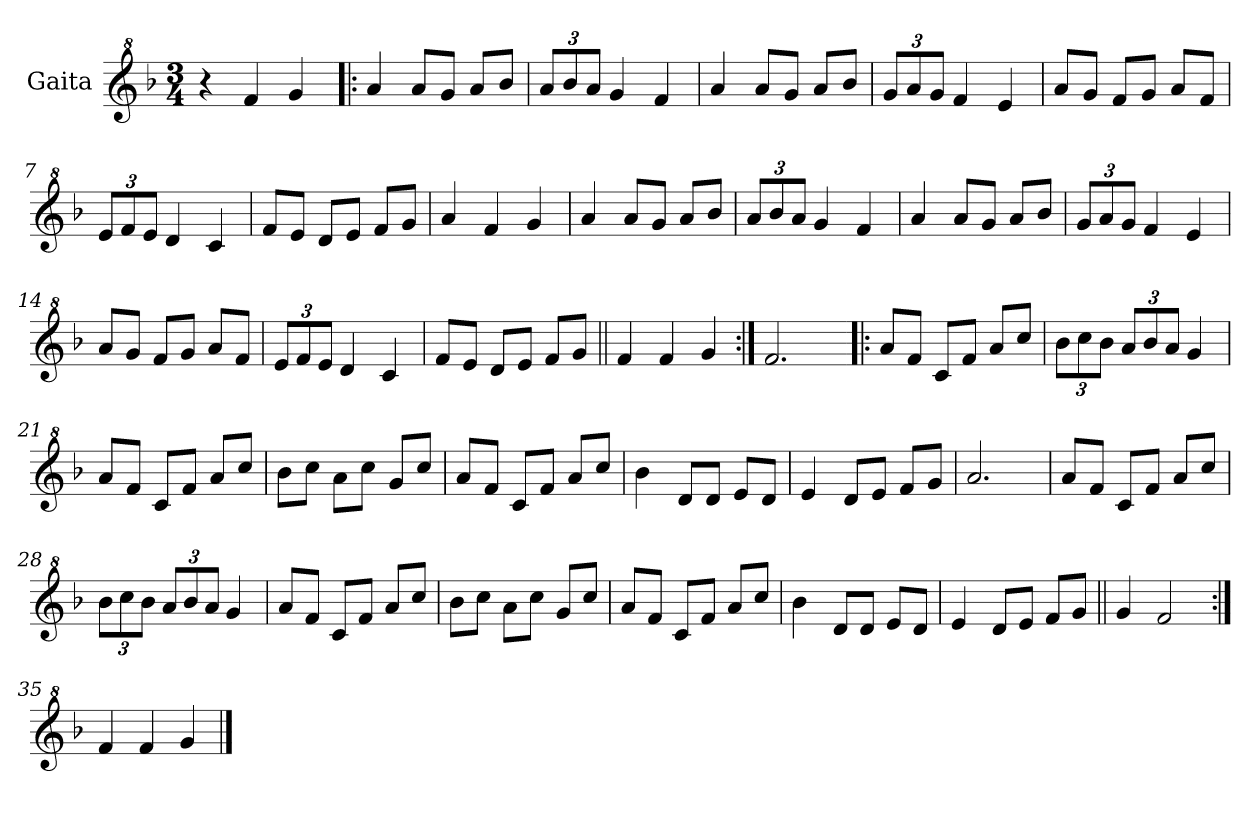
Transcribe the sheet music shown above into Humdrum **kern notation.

**kern
*part1
*staff1
*I"Gaita
*clefG^2
*k[b-]
*M3/4
*MM172
=1
4r
4ff/
4gg/
=2!|:
4aa/
8aa/L
8gg/J
8aa/L
8bb-/J
=3
*Xbrackettup
12aa/L
12bb-/
12aa/J
4gg/
4ff/
=4
4aa/
8aa/L
8gg/J
8aa/L
8bb-/J
=5
12gg/L
12aa/
12gg/J
4ff/
4ee/
=6
8aa/L
8gg/J
8ff/L
8gg/J
8aa/L
8ff/J
=7
12ee/L
12ff/
12ee/J
4dd/
4cc/
=8
8ff/L
8ee/J
8dd/L
8ee/J
8ff/L
8gg/J
!!LO:LB:g=z
=9
4aa/
4ff/
4gg/
=10
4aa/
8aa/L
8gg/J
8aa/L
8bb-/J
=11
12aa/L
12bb-/
12aa/J
4gg/
4ff/
=12
4aa/
8aa/L
8gg/J
8aa/L
8bb-/J
=13
12gg/L
12aa/
12gg/J
4ff/
4ee/
=14
8aa/L
8gg/J
8ff/L
8gg/J
8aa/L
8ff/J
=15
12ee/L
12ff/
12ee/J
4dd/
4cc/
=16
8ff/L
8ee/J
8dd/L
8ee/J
8ff/L
8gg/J
!!LO:LB:g=z
=17||
4ff/
4ff/
4gg/
=18:|!
2.ff/
=19!|:
8aa/L
8ff/J
8cc/L
8ff/J
8aa/L
8ccc/J
=20
12bb-\L
12ccc\
12bb-\J
12aa/L
12bb-/
12aa/J
4gg/
=21
8aa/L
8ff/J
8cc/L
8ff/J
8aa/L
8ccc/J
=22
8bb-\L
8ccc\J
8aa\L
8ccc\J
8gg/L
8ccc/J
=23
8aa/L
8ff/J
8cc/L
8ff/J
8aa/L
8ccc/J
=24
4bb-\
8dd/L
8dd/J
8ee/L
8dd/J
!!LO:LB:g=z
=25
4ee/
8dd/L
8ee/J
8ff/L
8gg/J
=26
2.aa/
=27
8aa/L
8ff/J
8cc/L
8ff/J
8aa/L
8ccc/J
=28
12bb-\L
12ccc\
12bb-\J
12aa/L
12bb-/
12aa/J
4gg/
=29
8aa/L
8ff/J
8cc/L
8ff/J
8aa/L
8ccc/J
=30
8bb-\L
8ccc\J
8aa\L
8ccc\J
8gg/L
8ccc/J
=31
8aa/L
8ff/J
8cc/L
8ff/J
8aa/L
8ccc/J
=32
4bb-\
8dd/L
8dd/J
8ee/L
8dd/J
!!LO:LB:g=z
=33
4ee/
8dd/L
8ee/J
8ff/L
8gg/J
=34||
4gg/
2ff/
=35:|!
4ff/
4ff/
4gg/
==
*-
